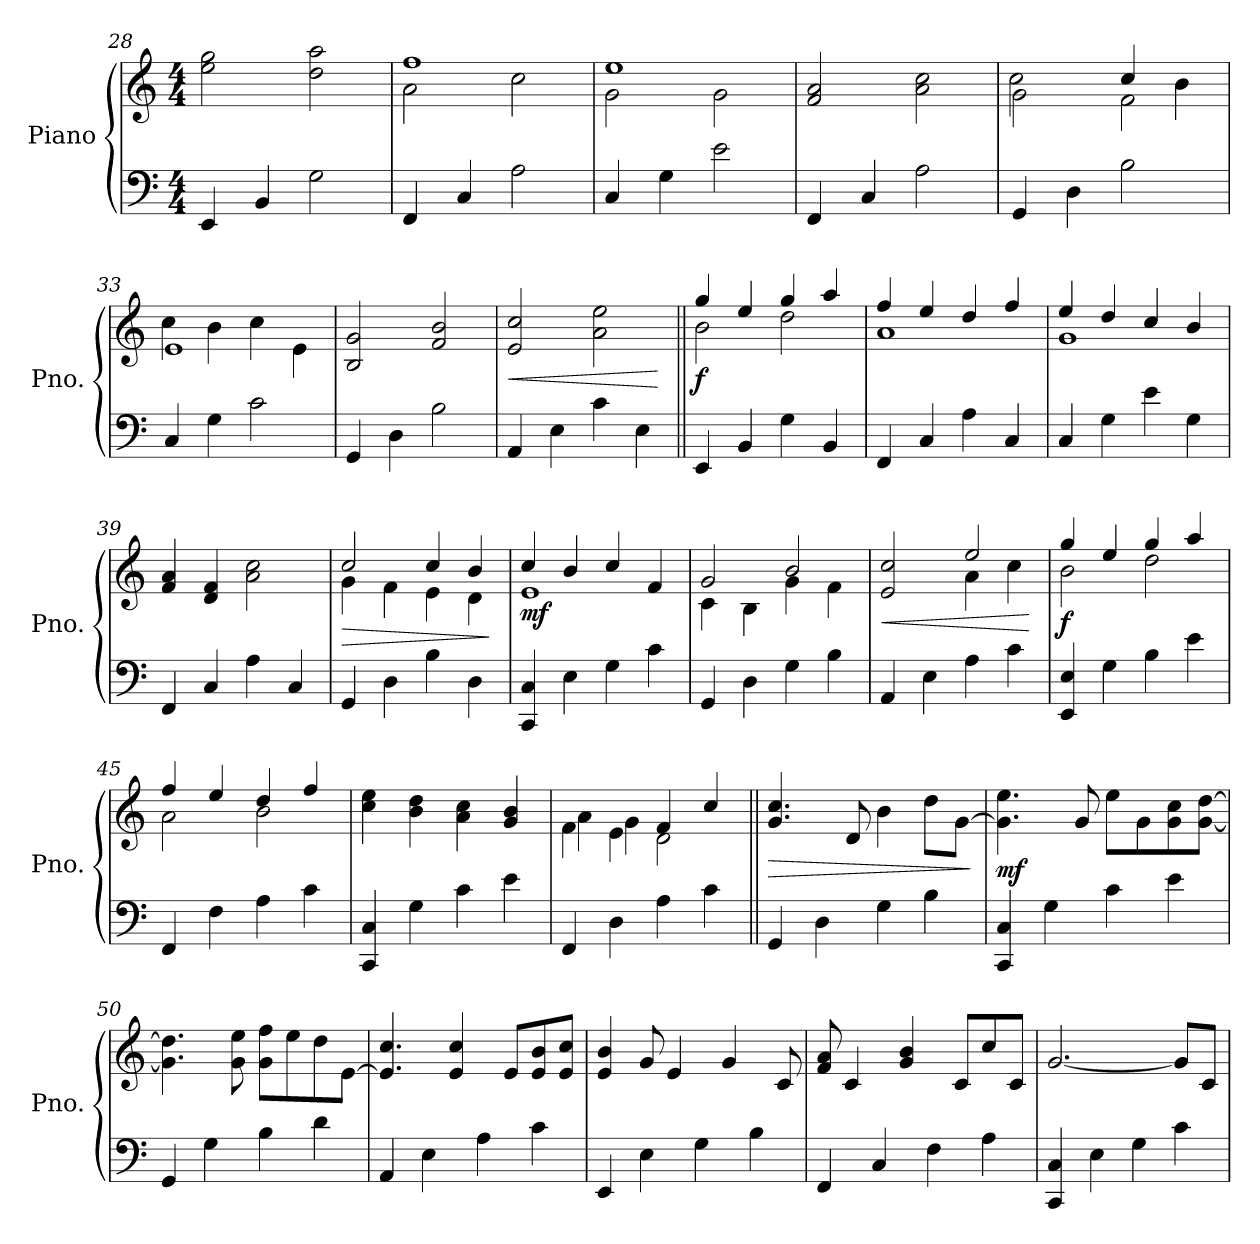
**kern	**kern	**dynam
*part1	*part1	*part1
*staff2	*staff1	*staff1/2
*I"Piano	*	*
*I'Pno.	*	*
*clefF4	*clefG2	*
*k[]	*k[]	*
*M4/4	*M4/4	*
=28	=28	=28
4EE/	2ee\ 2gg\	.
4BB/	.	.
2G\	2dd\ 2aa\	.
=29	=29	=29
*	*^	*
4FF/	1ff	2a\	.
4C/	.	.	.
2A\	.	2cc\	.
!!LO:LB:g=z	!!
=30	=30	=30	=30
4C/	1ee	2g\	.
4G\	.	.	.
2e\	.	2g\	.
*	*v	*v	*
=31	=31	=31
4FF/	2f/ 2a/	.
4C/	.	.
2A\	2a\ 2cc\	.
=32	=32	=32
*	*^	*
4GG/	2g\	2cc\	.
4D\	.	.	.
2B\	2f\	4cc/	.
.	.	4b\	.
=33	=33	=33	=33
4C/	1e	4cc\	.
4G\	.	4b\	.
2c\	.	4cc\	.
.	.	4e\	.
*	*v	*v	*
=34	=34	=34
4GG/	2B/ 2g/	.
4D\	.	.
2B\	2f/ 2b/	.
=35	=35	=35
!	!	!LO:HP:b
4AA/	2e/ 2cc/	<
4E\	.	.
4c\	2a\ 2ee\	.
4E\	.	.
.	.	[
=36||	=36||	=36||
*	*^	*
!	!	!	!LO:DY:b
4EE/	2b\	4gg/	f
4BB/	.	4ee/	.
4G\	2dd\	4gg/	.
4BB/	.	4aa/	.
=37	=37	=37	=37
4FF/	1a	4ff/	.
4C/	.	4ee/	.
4A\	.	4dd/	.
4C/	.	4ff/	.
=38	=38	=38	=38
4C/	1g	4ee/	.
4G\	.	4dd/	.
4e\	.	4cc/	.
4G\	.	4b/	.
*	*v	*v	*
!!LO:LB:g=z
=39	=39	=39
4FF/	4f/ 4a/	.
4C/	4d/ 4f/	.
4A\	2a\ 2cc\	.
4C/	.	.
=40	=40	=40
!	!	!LO:HP:b
*	*^	*
4GG/	2cc/	4g\	>
4D\	.	4f\	.
4B\	4cc/	4e\	.
4D\	4b/	4d\	.
*	*v	*v	*
.	.	]
=41	=41	=41
*	*^	*
!	!	!	!LO:DY:b
4CC/ 4C/	1e	4cc/	mf
4E\	.	4b/	.
4G\	.	4cc/	.
4c\	.	4f/	.
=42	=42	=42	=42
4GG/	2g/	4c\	.
4D\	.	4B\	.
4G\	2b/	4g\	.
4B\	.	4f\	.
=43	=43	=43	=43
!	!	!	!LO:HP:b
4AA/	2e/ 2cc/	2ryy	<
4E\	.	.	.
4A\	2ee/	4a\	.
4c\	.	4cc\	.
*	*v	*v	*
.	.	[
=44	=44	=44
*	*^	*
!	!	!	!LO:DY:b
4EE/ 4E/	2b\	4gg/	f
4G\	.	4ee/	.
4B\	2dd\	4gg/	.
4e\	.	4aa/	.
=45	=45	=45	=45
4FF/	2a\	4ff/	.
4F\	.	4ee/	.
4A\	2b\	4dd/	.
4c\	.	4ff/	.
*	*v	*v	*
=46	=46	=46
4CC/ 4C/	4cc\ 4ee\	.
4G\	4b\ 4dd\	.
4c\	4a\ 4cc\	.
4e\	4g/ 4b/	.
!!LO:LB:g=z
=47	=47	=47
*	*^	*
4FF/	4f\	4a\	.
4D\	4e\	4g\	.
4A\	2d\	4f/	.
4c\	.	4cc/	.
=48||	=48||	=48||	=48||
!	!	!	!LO:HP:b
*	*v	*v	*
4GG/	4.g/ 4.cc/	>
4D\	.	.
.	8d/	.
4G\	4b\	.
4B\	8dd\L	.
.	[8g\J	.
.	.	]
=49	=49	=49
!	!	!LO:DY:b
4CC/ 4C/	4.g\] 4.ee\	mf
4G\	.	.
.	8g/	.
4c\	8ee\L	.
.	8g\	.
4e\	8g\ 8cc\	.
.	[8g\ [8dd\J	.
=50	=50	=50
4GG/	4.g\] 4.dd\]	.
4G\	.	.
.	8g\ 8ee\	.
4B\	8g\ 8ff\L	.
.	8ee\	.
4d\	8dd\	.
.	[8e\J	.
=51	=51	=51
4AA/	4.e/] 4.cc/	.
4E\	.	.
.	4e/ 4cc/	.
4A\	.	.
.	8e/L	.
4c\	8e/ 8b/	.
.	8e/ 8cc/J	.
=52	=52	=52
4EE/	4e/ 4b/	.
4E\	8g/	.
.	4e/	.
4G\	.	.
.	4g/	.
4B\	.	.
.	8c/	.
!!LO:PB:g=z
=53	=53	=53
4FF/	8f/ 8a/	.
.	4c/	.
4C/	.	.
.	4g/ 4b/	.
4F\	.	.
.	8c/L	.
4A\	8cc/	.
.	8c/J	.
=54	=54	=54
4CC/ 4C/	[2.g/	.
4E\	.	.
4G\	.	.
4c\	8g/L]	.
.	8c/J	.
=	=	=
*-	*-	*-
